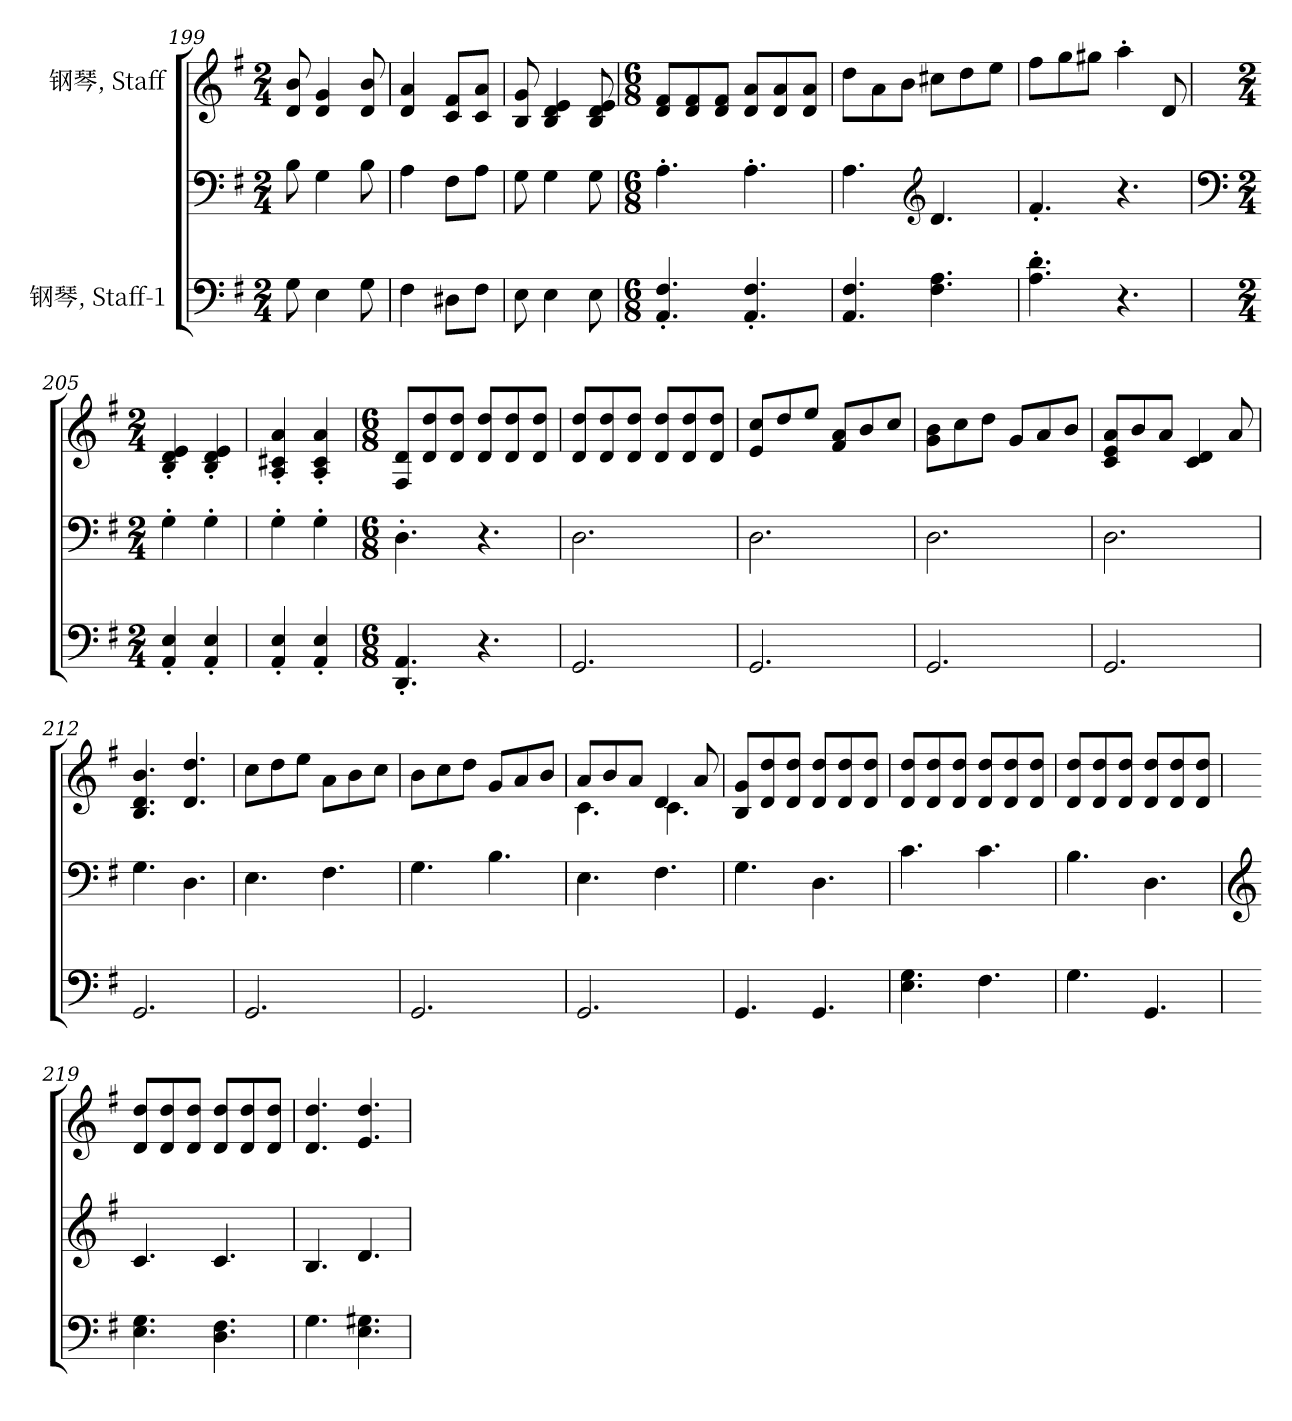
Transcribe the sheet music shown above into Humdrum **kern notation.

**kern	**kern	**kern
*part2	*part2	*part1
*staff3	*staff2	*staff1
*I"钢琴, Staff-1	*	*I"钢琴, Staff
*clefF4	*clefF4	*clefG2
*k[f#]	*k[f#]	*k[f#]
*M2/4	*M2/4	*M2/4
=199	=199	=199
8G\	8B\	8d/ 8b/
4E\	4G\	4d/ 4g/
8G\	8B\	8d/ 8b/
=200	=200	=200
4F#\	4A\	4d/ 4a/
8D#X\L	8F#\L	8c/ 8f#/L
8F#\J	8A\J	8c/ 8a/J
=201	=201	=201
8E\	8G\	8B/ 8g/
4E\	4G\	4B/ 4d/ 4e/
8E\	8G\	8B/ 8d/ 8e/
=202	=202	=202
*M6/8	*M6/8	*M6/8
4.AA/' 4.F#/'	4.A'\	8d/ 8f#/L
.	.	8d/ 8f#/
.	.	8d/ 8f#/J
4.AA/' 4.F#/'	4.A'\	8d/ 8a/L
.	.	8d/ 8a/
.	.	8d/ 8a/J
=203	=203	=203
4.AA/ 4.F#/	4.A\	8dd\L
.	.	8a\
.	.	8b\J
*	*clefG2	*
4.F#\ 4.A\	4.d/	8cc#X\L
.	.	8dd\
.	.	8ee\J
!!LO:LB:g=z
=204	=204	=204
4.A\' 4.d\'	4.f#'/	8ff#\L
.	.	8gg\
.	.	8gg#X\J
4.r	4.r	4aa'\
.	.	8d/
=205	=205	=205
*	*clefF4	*
*M2/4	*M2/4	*M2/4
4AA/' 4E/'	4G'\	4B/' 4d/' 4e/'
4AA/' 4E/'	4G'\	4B/' 4d/' 4e/'
=206	=206	=206
4AA/' 4E/'	4G'\	4A/' 4c#X/' 4a/'
4AA/' 4E/'	4G'\	4A/' 4c#/' 4a/'
=207	=207	=207
*M6/8	*M6/8	*M6/8
4.DD/' 4.AA/'	4.D'\	8F#/ 8d/L
.	.	8d/ 8dd/
.	.	8d/ 8dd/J
4.r	4.r	8d/ 8dd/L
.	.	8d/ 8dd/
.	.	8d/ 8dd/J
=208	=208	=208
2.GG/	2.D\	8d/ 8dd/L
.	.	8d/ 8dd/
.	.	8d/ 8dd/J
.	.	8d/ 8dd/L
.	.	8d/ 8dd/
.	.	8d/ 8dd/J
=209	=209	=209
2.GG/	2.D\	8e/ 8cc/L
.	.	8dd/
.	.	8ee/J
.	.	8f#/ 8a/L
.	.	8b/
.	.	8cc/J
!!LO:PB:g=z
=210	=210	=210
2.GG/	2.D\	8g\ 8b\L
.	.	8cc\
.	.	8dd\J
.	.	8g/L
.	.	8a/
.	.	8b/J
=211	=211	=211
2.GG/	2.D\	8c/ 8e/ 8a/L
.	.	8b/
.	.	8a/J
.	.	4c/ 4d/
.	.	8a/
=212	=212	=212
2.GG/	4.G\	4.B/ 4.d/ 4.b/
.	4.D\	4.d/ 4.dd/
=213	=213	=213
2.GG/	4.E\	8cc\L
.	.	8dd\
.	.	8ee\J
.	4.F#\	8a\L
.	.	8b\
.	.	8cc\J
=214	=214	=214
2.GG/	4.G\	8b\L
.	.	8cc\
.	.	8dd\J
.	4.B\	8g/L
.	.	8a/
.	.	8b/J
=215	=215	=215
*	*	*^
2.GG/	4.E\	8a/L	4.c\
.	.	8b/	.
.	.	8a/J	.
.	4.F#\	4d/	4.c\
.	.	8a/	.
*	*	*v	*v
!!LO:LB:g=z
=216	=216	=216
4.GG/	4.G\	8B/ 8g/L
.	.	8d/ 8dd/
.	.	8d/ 8dd/J
4.GG/	4.D\	8d/ 8dd/L
.	.	8d/ 8dd/
.	.	8d/ 8dd/J
=217	=217	=217
4.E\ 4.G\	4.c\	8d/ 8dd/L
.	.	8d/ 8dd/
.	.	8d/ 8dd/J
4.F#\	4.c\	8d/ 8dd/L
.	.	8d/ 8dd/
.	.	8d/ 8dd/J
=218	=218	=218
4.G\	4.B\	8d/ 8dd/L
.	.	8d/ 8dd/
.	.	8d/ 8dd/J
4.GG/	4.D\	8d/ 8dd/L
.	.	8d/ 8dd/
.	.	8d/ 8dd/J
=219	=219	=219
*	*clefG2	*
4.E\ 4.G\	4.c/	8d/ 8dd/L
.	.	8d/ 8dd/
.	.	8d/ 8dd/J
4.D\ 4.F#\	4.c/	8d/ 8dd/L
.	.	8d/ 8dd/
.	.	8d/ 8dd/J
=220	=220	=220
4.G\	4.B/	4.d/ 4.dd/
4.E\ 4.G#X\	4.d/	4.e/ 4.dd/
=	=	=
*-	*-	*-
